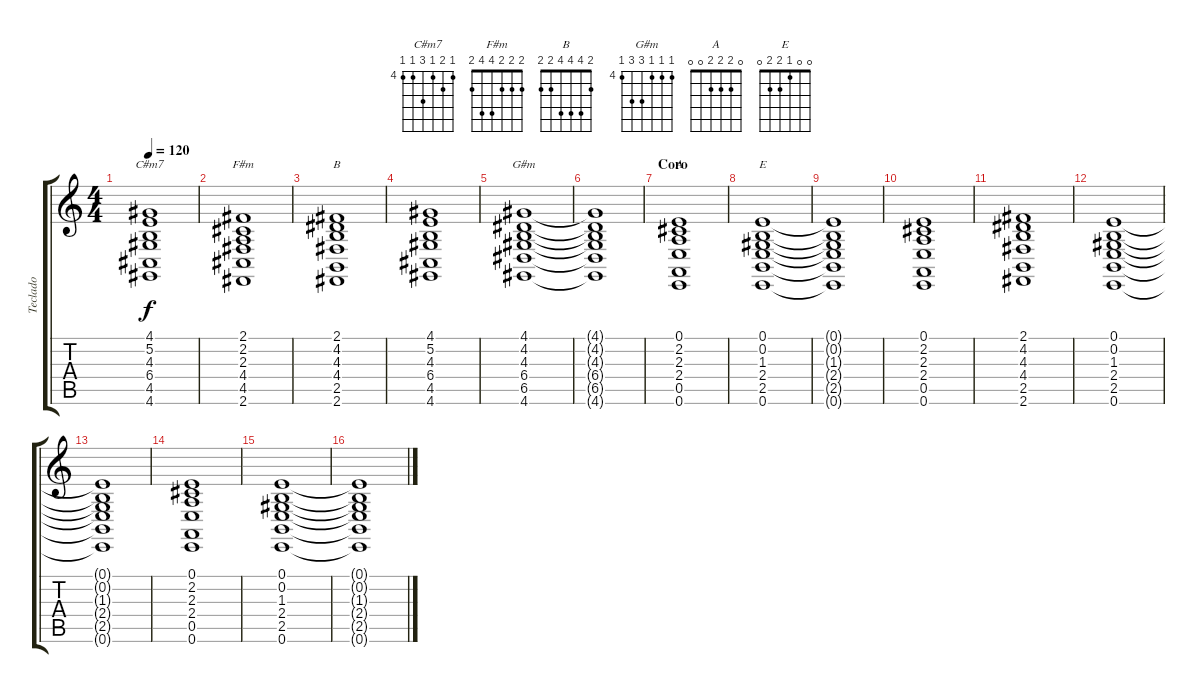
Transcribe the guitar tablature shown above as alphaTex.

\track ("Teclado" "Teclado") {instrument stringensemble1}
\staff {score tabs}
\tuning (E4 B3 G3 D3 A2 E2) {hide}
\chord ("C#m7" 4 5 4 6 4 4) {firstfret 4}
\chord ("F#m" 2 2 2 4 4 2)
\chord ("B" 2 4 4 4 2 2)
\chord ("G#m" 4 4 4 6 6 4) {firstfret 4}
\chord ("A" 0 2 2 2 0 0)
\chord ("E" 0 0 1 2 2 0)
\ts (4 4)
\tempo 120
\clef g2
\ks c
(4.1 5.2 4.3 6.4 4.5 4.6).1{ch "C#m7" dy f} |
(2.1 2.2 2.3 4.4 4.5 2.6).1{ch "F#m"} |
(2.1 4.2 4.3 4.4 2.5 2.6).1{ch "B"} |
(4.1 5.2 4.3 6.4 4.5 4.6).1 |
(4.1 4.2 4.3 6.4 6.5 4.6).1{ch "G#m"} |
(4.1{t} 4.2{t} 4.3{t} 6.4{t} 6.5{t} 4.6{t}).1 |
\section ("" "Coro")
(0.1 2.2 2.3 2.4 0.5 0.6).1{ch "A"} |
(0.1 0.2 1.3 2.4 2.5 0.6).1{ch "E"} |
(0.1{t} 0.2{t} 1.3{t} 2.4{t} 2.5{t} 0.6{t}).1 |
(0.1 2.2 2.3 2.4 0.5 0.6).1 |
(2.1 4.2 4.3 4.4 2.5 2.6).1{volume 13 balance 3 instrument choiraahs} |
(0.1 0.2 1.3 2.4 2.5 0.6).1 |
(0.1{t} 0.2{t} 1.3{t} 2.4{t} 2.5{t} 0.6{t}).1 |
(0.1 2.2 2.3 2.4 0.5 0.6).1{volume 6 balance 6 instrument stringensemble1} |
(0.1 0.2 1.3 2.4 2.5 0.6).1 |
(0.1{t} 0.2{t} 1.3{t} 2.4{t} 2.5{t} 0.6{t}).1
